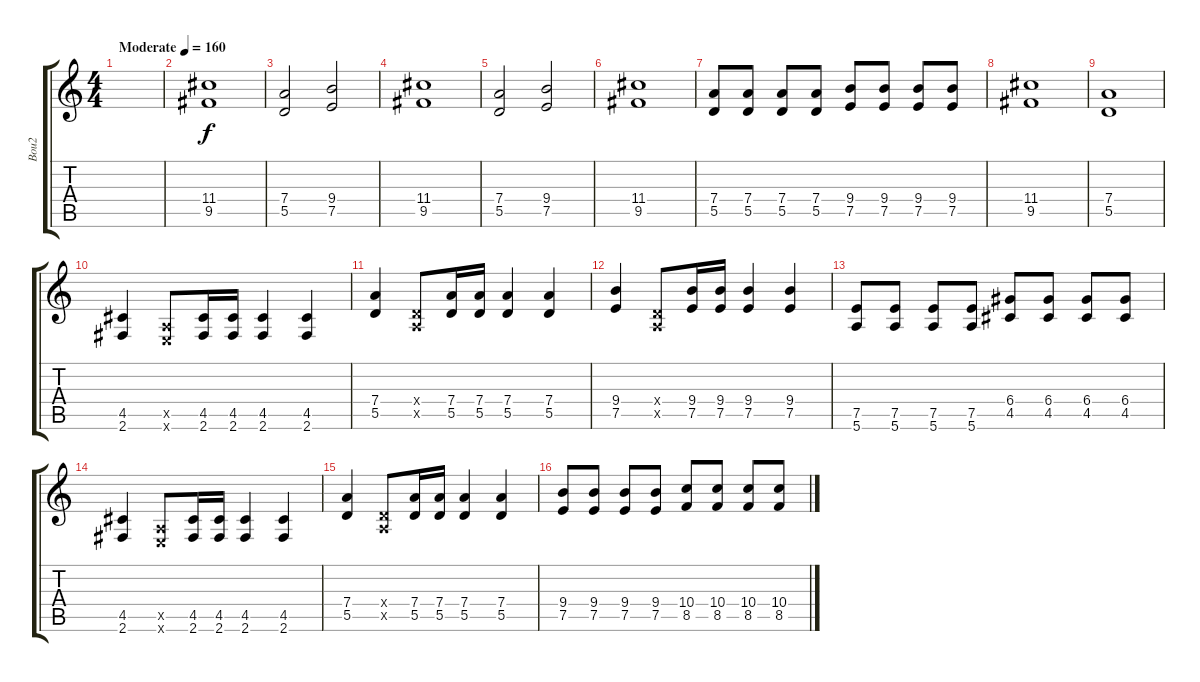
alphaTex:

\track ("Bou2" "Bou2") {instrument distortionguitar}
\staff {score tabs}
\tuning (E4 B3 G3 D3 A2 E2) {hide}
\ts (4 4)
\tempo (160 "Moderate")
\clef g2
\ks c
|
(11.4 9.5).1 |
(7.4 5.5).2 (9.4 7.5).2 |
(11.4 9.5).1 |
(7.4 5.5).2 (9.4 7.5).2 |
(11.4 9.5).1 |
(7.4 5.5).8 (7.4 5.5).8 (7.4 5.5).8 (7.4 5.5).8 (9.4 7.5).8 (9.4 7.5).8 (9.4 7.5).8 (9.4 7.5).8 |
(11.4 9.5).1 |
(7.4 5.5).1 |
(4.5 2.6).4 (0.5{x} 0.6{x}).8 (4.5 2.6).16 (4.5 2.6).16 (4.5 2.6).4 (4.5 2.6).4 |
(7.4 5.5).4 (0.4{x} 0.5{x}).8 (7.4 5.5).16 (7.4 5.5).16 (7.4 5.5).4 (7.4 5.5).4 |
(9.4 7.5).4 (0.4{x} 0.5{x}).8 (9.4 7.5).16 (9.4 7.5).16 (9.4 7.5).4 (9.4 7.5).4 |
(7.5 5.6).8 (7.5 5.6).8 (7.5 5.6).8 (7.5 5.6).8 (6.4 4.5).8 (6.4 4.5).8 (6.4 4.5).8 (6.4 4.5).8 |
(4.5 2.6).4 (0.5{x} 0.6{x}).8 (4.5 2.6).16 (4.5 2.6).16 (4.5 2.6).4 (4.5 2.6).4 |
(7.4 5.5).4 (0.4{x} 0.5{x}).8 (7.4 5.5).16 (7.4 5.5).16 (7.4 5.5).4 (7.4 5.5).4 |
(9.4 7.5).8 (9.4 7.5).8 (9.4 7.5).8 (9.4 7.5).8 (10.4 8.5).8 (10.4 8.5).8 (10.4 8.5).8 (10.4 8.5).8
